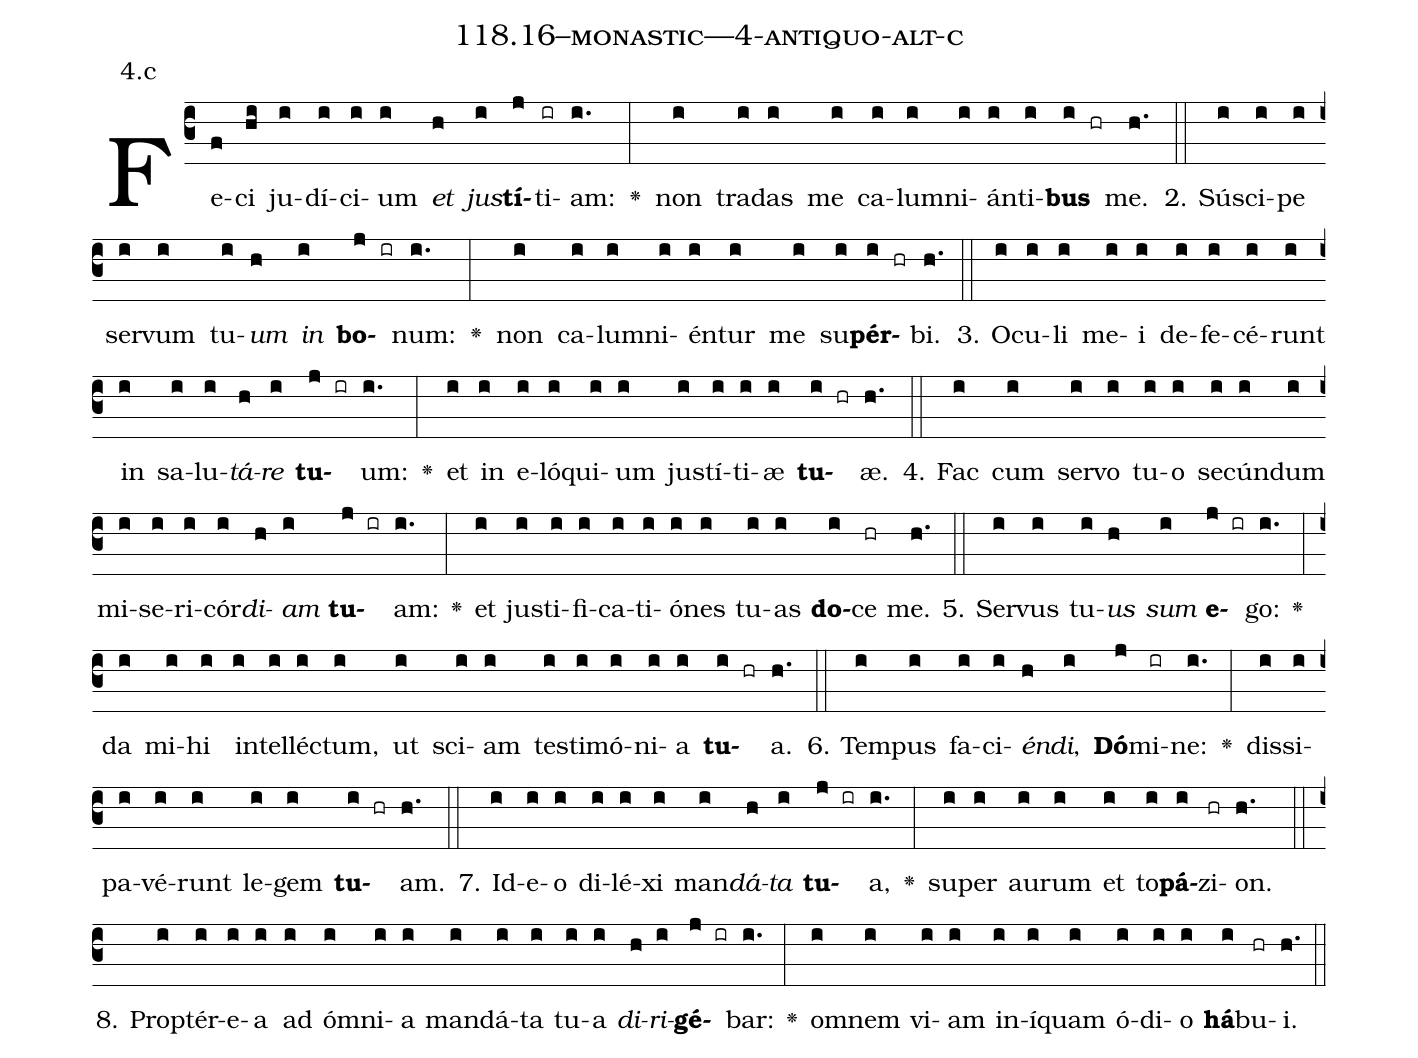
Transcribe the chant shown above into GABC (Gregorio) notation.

name: 118.16--monastic---4-antiquo-alt-c;
annotation: 4.c;
%%
(c3)Fe(f)ci(hi) ju(i)dí(i)ci(i)um(i) <i>et</i>(h) <i>jus</i>(i)<b>tí</b>(j)ti(ir)am:(i.) <v>\greheightstar</v>(:) non(i) tra(i)das(i) me(i) ca(i)lum(i)ni(i)án(i)ti(i)<b>bus</b>(i hr) me.(h.) (::)
2. Sú(i)sci(i)pe(i) ser(i)vum(i) tu(i)<i>um</i>(h) <i>in</i>(i) <b>bo</b>(j ir)num:(i.) <v>\greheightstar</v>(:) non(i) ca(i)lum(i)ni(i)én(i)tur(i) me(i) su(i)<b>pér</b>(i hr)bi.(h.) (::)
3. O(i)cu(i)li(i) me(i)i(i) de(i)fe(i)cé(i)runt(i) in(i) sa(i)lu(i)<i>tá</i>(h)<i>re</i>(i) <b>tu</b>(j ir)um:(i.) <v>\greheightstar</v>(:) et(i) in(i) e(i)ló(i)qui(i)um(i) jus(i)tí(i)ti(i)æ(i) <b>tu</b>(i hr)æ.(h.) (::)
4. Fac(i) cum(i) ser(i)vo(i) tu(i)o(i) se(i)cún(i)dum(i) mi(i)se(i)ri(i)cór(i)<i>di</i>(h)<i>am</i>(i) <b>tu</b>(j ir)am:(i.) <v>\greheightstar</v>(:) et(i) jus(i)ti(i)fi(i)ca(i)ti(i)ó(i)nes(i) tu(i)as(i) <b>do</b>(i)ce(hr) me.(h.) (::)
5. Ser(i)vus(i) tu(i)<i>us</i>(h) <i>sum</i>(i) <b>e</b>(j ir)go:(i.) <v>\greheightstar</v>(:) da(i) mi(i)hi(i) in(i)tel(i)léc(i)tum,(i) ut(i) sci(i)am(i) tes(i)ti(i)mó(i)ni(i)a(i) <b>tu</b>(i hr)a.(h.) (::)
6. Tem(i)pus(i) fa(i)ci(i)<i>én</i>(h)<i>di</i>,(i) <b>Dó</b>(j)mi(ir)ne:(i.) <v>\greheightstar</v>(:) dis(i)si(i)pa(i)vé(i)runt(i) le(i)gem(i) <b>tu</b>(i hr)am.(h.) (::)
7. Id(i)e(i)o(i) di(i)lé(i)xi(i) man(i)<i>dá</i>(h)<i>ta</i>(i) <b>tu</b>(j ir)a,(i.) <v>\greheightstar</v>(:) su(i)per(i) au(i)rum(i) et(i) to(i)<b>pá</b>(i)zi(hr)on.(h.) (::)
8. Prop(i)tér(i)e(i)a(i) ad(i) óm(i)ni(i)a(i) man(i)dá(i)ta(i) tu(i)a(i) <i>di</i>(h)<i>ri</i>(i)<b>gé</b>(j ir)bar:(i.) <v>\greheightstar</v>(:) om(i)nem(i) vi(i)am(i) in(i)í(i)quam(i) ó(i)di(i)o(i) <b>há</b>(i)bu(hr)i.(h.) (::)
